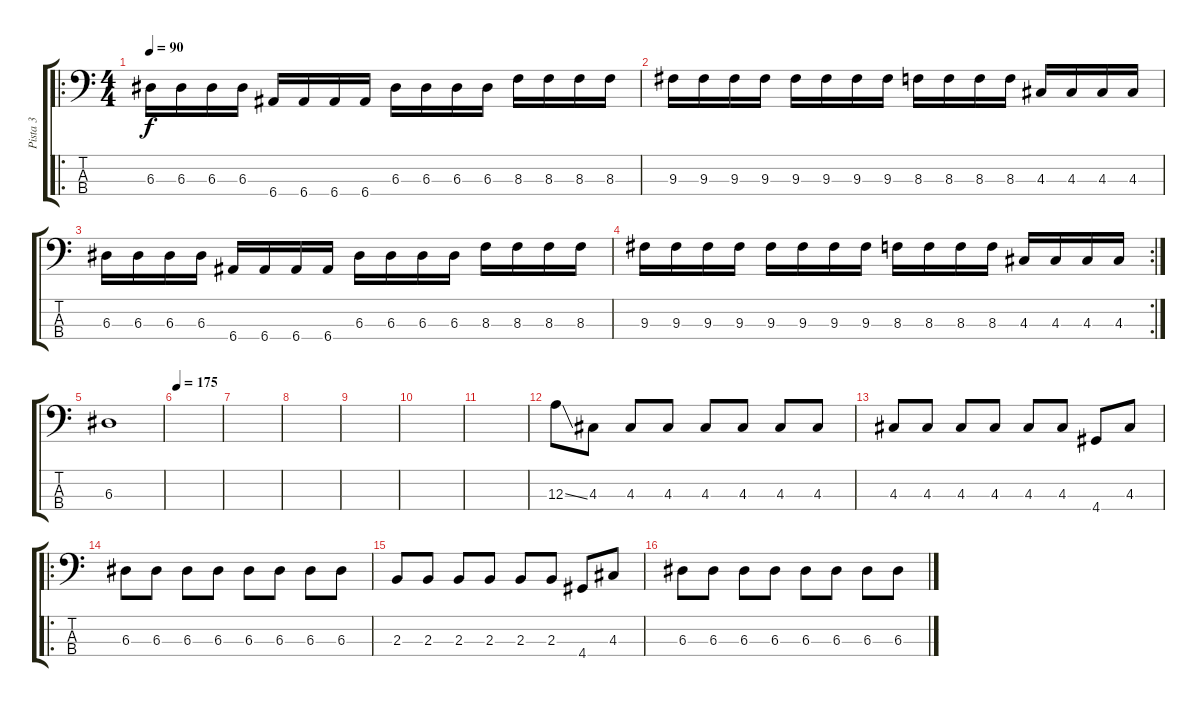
\track ("Pista 3" "Pista 3") {instrument electricbassfinger}
\staff {score tabs}
\tuning (G2 D2 A1 E1) {hide}
\ro
\ts (4 4)
\tempo 90
\clef f4
\ks c
6.3.16{dy f instrument electricbassfinger} 6.3.16 6.3.16 6.3.16 6.4.16 6.4.16 6.4.16 6.4.16 6.3.16 6.3.16 6.3.16 6.3.16 8.3.16 8.3.16 8.3.16 8.3.16 |
9.3.16 9.3.16 9.3.16 9.3.16 9.3.16 9.3.16 9.3.16 9.3.16 8.3.16 8.3.16 8.3.16 8.3.16 4.3.16 4.3.16 4.3.16 4.3.16 |
6.3.16 6.3.16 6.3.16 6.3.16 6.4.16 6.4.16 6.4.16 6.4.16 6.3.16 6.3.16 6.3.16 6.3.16 8.3.16 8.3.16 8.3.16 8.3.16 |
\rc 2
9.3.16 9.3.16 9.3.16 9.3.16 9.3.16 9.3.16 9.3.16 9.3.16 8.3.16 8.3.16 8.3.16 8.3.16 4.3.16 4.3.16 4.3.16 4.3.16 |
6.3.1 |
\tempo 175
|
|
|
|
|
|
12.3{ss}.8 4.3.8 4.3.8 4.3.8 4.3.8 4.3.8 4.3.8 4.3.8 |
4.3.8 4.3.8 4.3.8 4.3.8 4.3.8 4.3.8 4.4.8 4.3.8 |
\ro
6.3.8 6.3.8 6.3.8 6.3.8 6.3.8 6.3.8 6.3.8 6.3.8 |
2.3.8 2.3.8 2.3.8 2.3.8 2.3.8 2.3.8 4.4.8 4.3.8 |
6.3.8 6.3.8 6.3.8 6.3.8 6.3.8 6.3.8 6.3.8 6.3.8
